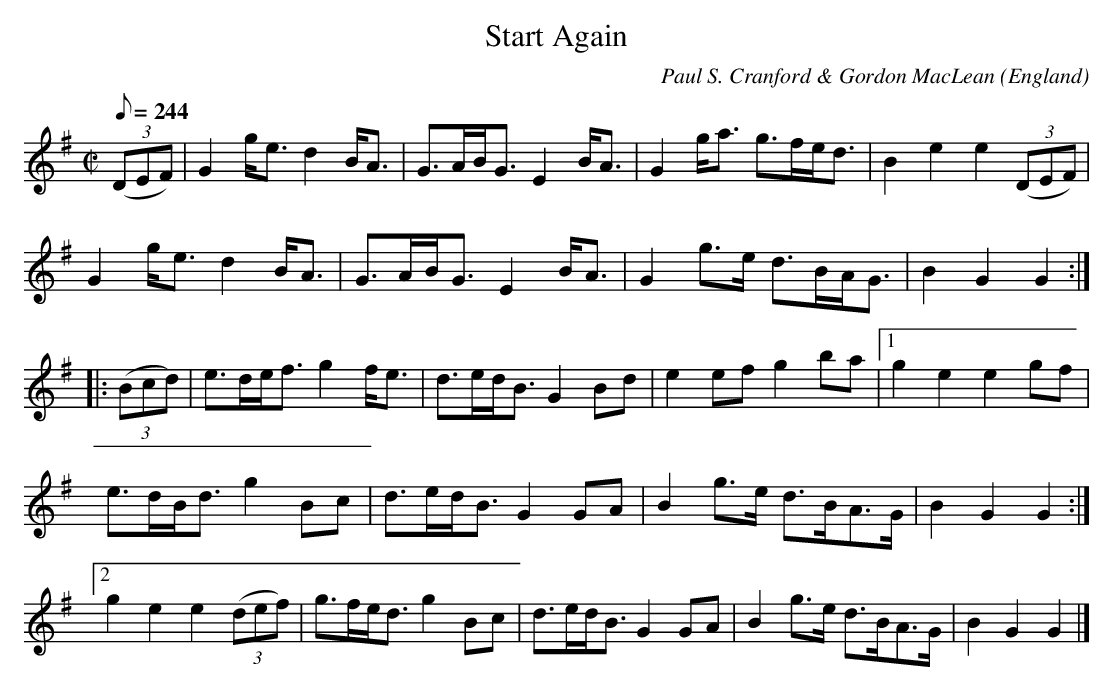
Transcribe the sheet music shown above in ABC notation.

X:1
T:Start Again
C:Paul S. Cranford & Gordon MacLean
O:England
L:1/8
Q:244
M:C|
K:G
(3(DEF)|G2 g<e d2 B<A|G>AB<G E2 B<A|G2 g<a g>fe<d|B2 e2 e2 (3(DEF)|
G2 g<e d2 B<A|G>AB<G E2 B<A|G2 g>e d>BA<G|B2 G2 G2:|
|:(3(Bcd)|e>de<f g2 f<e|d>ed<B G2 Bd|e2 ef g2 ba|[1g2 e2 e2 gf|
e>dB<d g2 Bc|d>ed<B G2 GA|B2 g>e d>BA>G|B2 G2 G2:|
[2g2 e2 e2 (3(def)|g>fe<d g2 Bc|d>ed<B G2 GA|B2 g>e d>BA>G|B2 G2 G2|]
